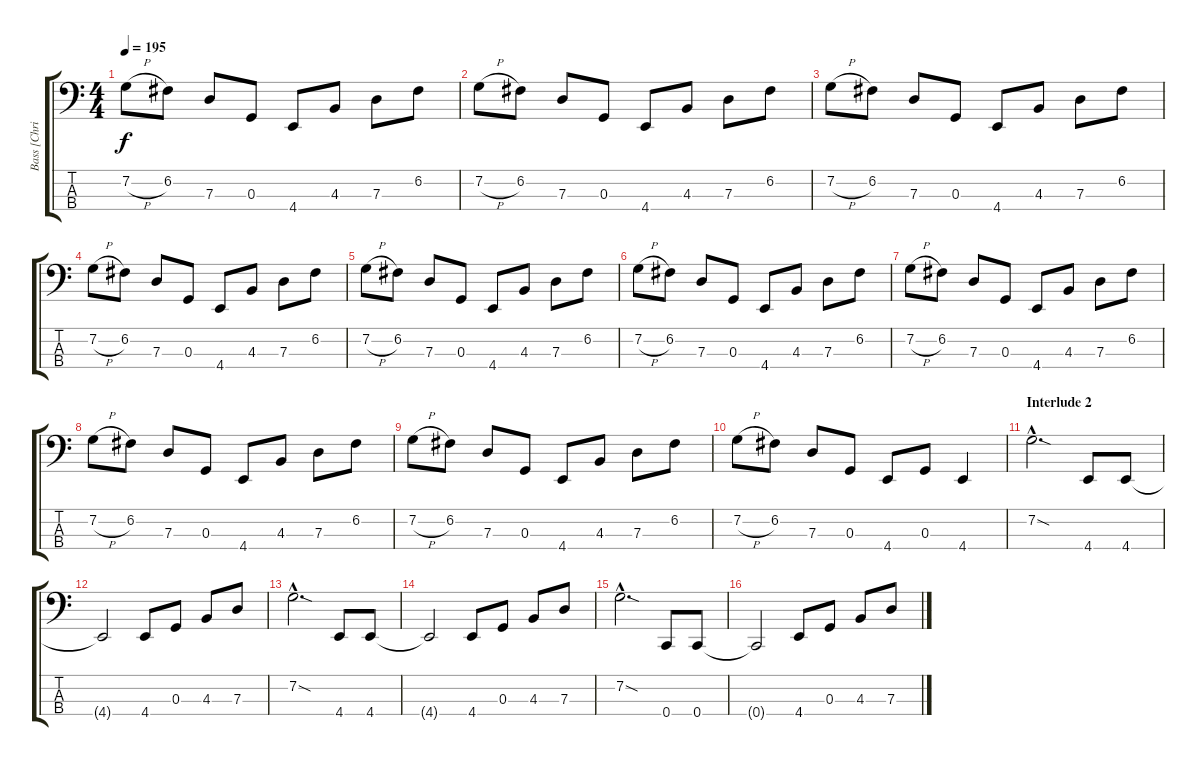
\track ("Bass [Chris Steele]" "Bass [Chri") {instrument electricbasspick}
\staff {score tabs}
\tuning (F2 C2 G1 C1) {hide}
\ts (4 4)
\tempo 195
\clef f4
\ks c
7.2{h}.8{dy f} 6.2.8 7.3.8 0.3.8 4.4.8 4.3.8 7.3.8 6.2.8 |
7.2{h}.8 6.2.8 7.3.8 0.3.8 4.4.8 4.3.8 7.3.8 6.2.8 |
7.2{h}.8 6.2.8 7.3.8 0.3.8 4.4.8 4.3.8 7.3.8 6.2.8 |
7.2{h}.8 6.2.8 7.3.8 0.3.8 4.4.8 4.3.8 7.3.8 6.2.8 |
7.2{h}.8 6.2.8 7.3.8 0.3.8 4.4.8 4.3.8 7.3.8 6.2.8 |
7.2{h}.8 6.2.8 7.3.8 0.3.8 4.4.8 4.3.8 7.3.8 6.2.8 |
7.2{h}.8 6.2.8 7.3.8 0.3.8 4.4.8 4.3.8 7.3.8 6.2.8 |
7.2{h}.8 6.2.8 7.3.8 0.3.8 4.4.8 4.3.8 7.3.8 6.2.8 |
7.2{h}.8 6.2.8 7.3.8 0.3.8 4.4.8 4.3.8 7.3.8 6.2.8 |
7.2{h}.8 6.2.8 7.3.8 0.3.8 4.4.8 0.3.8 4.4.4 |
\section ("" "Interlude 2")
7.2{sod hac}.2{d} 4.4.8 4.4.8 |
4.4{t}.2 4.4.8 0.3.8 4.3.8 7.3.8 |
7.2{sod hac}.2{d} 4.4.8 4.4.8 |
4.4{t}.2 4.4.8 0.3.8 4.3.8 7.3.8 |
7.2{sod hac}.2{d} 0.4.8 0.4.8 |
0.4{t}.2 4.4.8 0.3.8 4.3.8 7.3.8
